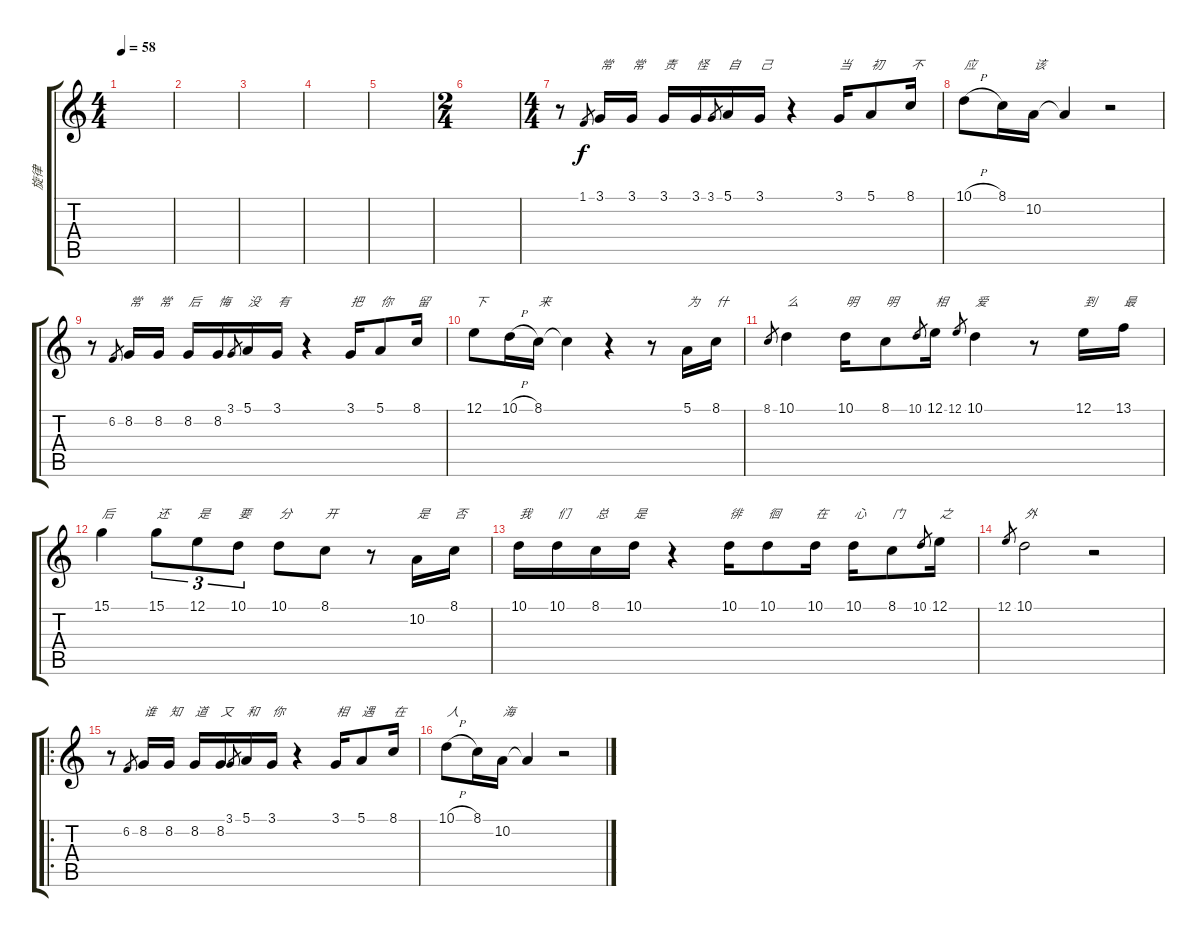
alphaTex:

\track ("旋律" "旋律") {instrument sopranosax}
\staff {score tabs}
\tuning (E4 B3 G3 D3 A2 E2) {hide}
\ts (4 4)
\tempo 58
\clef g2
\ks c
|
|
|
|
|
\ts (2 4)
|
\ts (4 4)
r.8 1.1.8{gr} 3.1.16{txt "常"} 3.1.16{txt "常"} 3.1.16{txt "责"} 3.1.16{txt "怪"} 3.1.8{gr} 5.1.16{txt "自"} 3.1.16{txt "己"} r.4 3.1.16{txt "当"} 5.1.8{txt "初"} 8.1.16{txt "不"} |
10.1{h}.8{txt "应"} 8.1.16 10.2.16{txt "该"} 10.2{t}.4 r.2 |
r.8 6.2.8{gr} 8.2.16{txt "常"} 8.2.16{txt "常"} 8.2.16{txt "后"} 8.2.16{txt "悔"} 3.1.8{gr} 5.1.16{txt "没"} 3.1.16{txt "有"} r.4 3.1.16{txt "把"} 5.1.8{txt "你"} 8.1.16{txt "留"} |
12.1.8{txt "下"} 10.1{h}.16 8.1.16{txt "来"} 8.1{t}.4 r.4 r.8 5.1.16{txt "为"} 8.1.16{txt "什"} |
8.1.8{gr} 10.1.4{txt "么"} 10.1.16{txt "明"} 8.1.8{txt "明"} 10.1.8{gr} 12.1.16{txt "相"} 12.1.8{gr} 10.1.4{txt "爱"} r.8 12.1.16{txt "到"} 13.1.16{txt "最"} |
15.1.4{txt "后"} 15.1.8{tu (3 2) txt "还"} 12.1.8{tu (3 2) txt "是"} 10.1.8{tu (3 2) txt "要"} 10.1.8{txt "分"} 8.1.8{txt "开"} r.8 10.2.16{txt "是"} 8.1.16{txt "否"} |
10.1.16{txt "我"} 10.1.16{txt "们"} 8.1.16{txt "总"} 10.1.16{txt "是"} r.4 10.1.16{txt "徘"} 10.1.8{txt "徊"} 10.1.16{txt "在"} 10.1.16{txt "心"} 8.1.8{txt "门"} 10.1.8{gr} 12.1.16{txt "之"} |
12.1.8{gr} 10.1.2{txt "外"} r.2 |
\ro
r.8 6.2.8{gr} 8.2.16{txt "谁"} 8.2.16{txt "知"} 8.2.16{txt "道"} 8.2.16{txt "又"} 3.1.8{gr} 5.1.16{txt "和"} 3.1.16{txt "你"} r.4 3.1.16{txt "相"} 5.1.8{txt "遇"} 8.1.16{txt "在"} |
10.1{h}.8{txt "人"} 8.1.16 10.2.16{txt "海"} 10.2{t}.4 r.2
